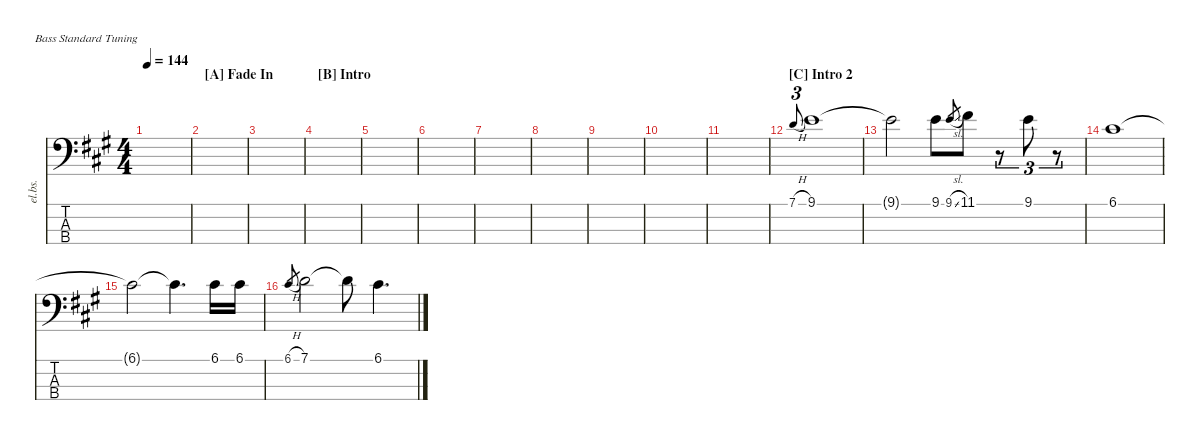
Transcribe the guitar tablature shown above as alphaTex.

\defaultSystemsLayout 4
\hideDynamics
\bracketExtendMode nobrackets
\track ("E.Bass" "el.bs.") {instrument electricbassfinger}
\staff {score tabs}
\tuning (G2 D2 A1 E1)
\ts (4 4)
\ac
\tempo 144
\clef f4
\ks a
|
\section ("A" "Fade In")
|
|
\section ("B" "Intro")
|
|
|
|
|
|
|
|
\section ("C" "Intro 2")
7.1{h acc forcenatural}.8{tu (3 2) gr onbeat} 9.1{acc forcenatural}.1 |
9.1{t acc forcenatural}.2 9.1{acc forcenatural}.8 9.1{sl acc forcenatural}.8{gr} 11.1{acc #}.8 r.8{tu (3 2)} 9.1{acc forcenatural}.8{tu (3 2)} r.8{tu (3 2)} |
6.1{acc #}.1 |
6.1{t acc #}.2 6.1{t acc #}.4{d} 6.1{acc #}.16 6.1{acc #}.16 |
6.1{h acc #}.8{gr} 7.1{acc forcenatural}.2 7.1{t acc forcenatural}.8 6.1{acc #}.4{d}
